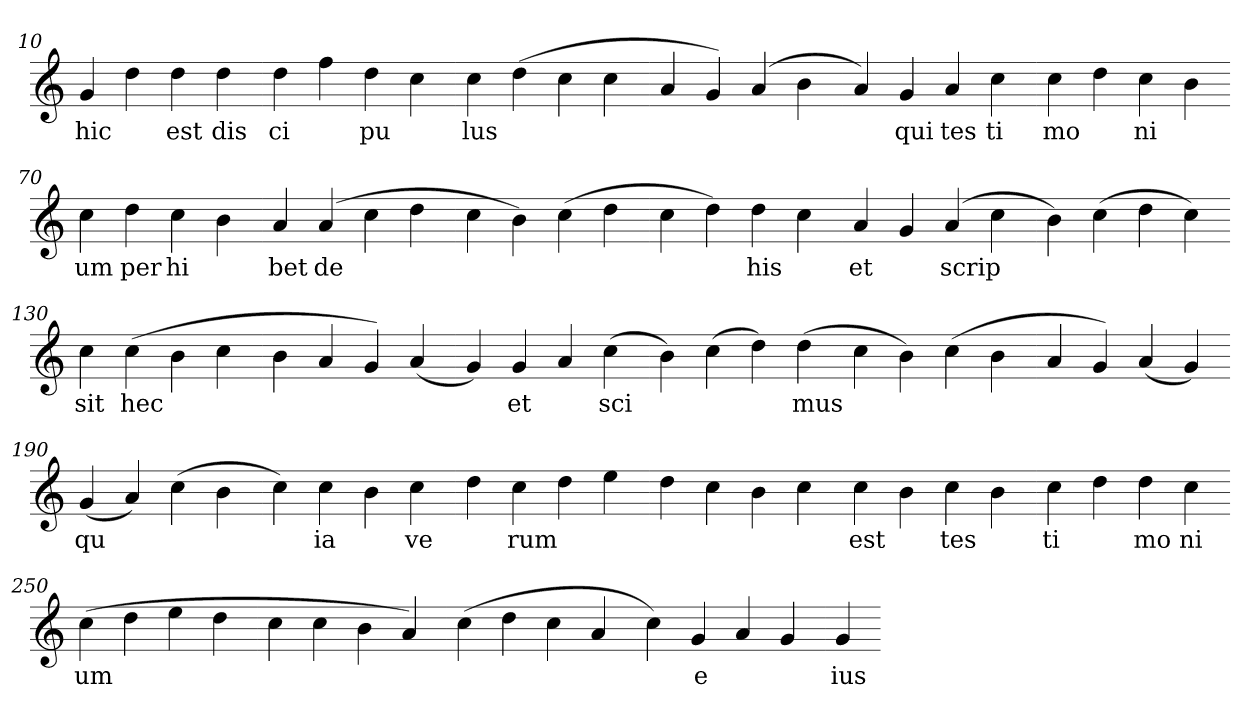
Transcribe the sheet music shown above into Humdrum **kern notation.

**kern	**text
*part1	*part1
*staff1	*staff1
*clefG2	*
=10.	=10.
4g	hic
4dd	.
4dd	est
4dd	dis
=20.-	=20.-
4dd	ci
4ff	.
4dd	pu
4cc	.
=30.-	=30.-
4cc	lus
(>4dd	.
4cc	.
4cc	.
=40.-	=40.-
4a	.
4g)	.
(>4a	.
4b	.
=50.-	=50.-
4a)	.
4g	qui
4a	tes
4cc	ti
=60.-	=60.-
4cc	mo
4dd	.
4cc	ni
4b	.
=70.-	=70.-
4cc	um
4dd	per
4cc	hi
4b	.
=80.-	=80.-
4a	bet
(>4a	de
4cc	.
4dd	.
=90.-	=90.-
4cc	.
4b)	.
(>4cc	.
4dd	.
=100.-	=100.-
4cc	.
4dd)	.
4dd	his
4cc	.
=110.-	=110.-
4a	et
4g	.
(>4a	scrip
4cc	.
=120.-	=120.-
4b)	.
(>4cc	.
4dd	.
4cc)	.
=130.-	=130.-
4cc	sit
(>4cc	hec
4b	.
4cc	.
=140.-	=140.-
4b	.
4a	.
4g)	.
(>4a	.
=150.-	=150.-
4g)	.
4g	et
4a	.
(>4cc	sci
=160.-	=160.-
4b)	.
(>4cc	.
4dd)	.
(>4dd	mus
=170.-	=170.-
4cc	.
4b)	.
(>4cc	.
4b	.
=180.-	=180.-
4a	.
4g)	.
(>4a	.
4g)	.
=190.-	=190.-
(>4g	qu
4a)	.
(>4cc	.
4b	.
=200.-	=200.-
4cc)	.
4cc	ia
4b	.
4cc	ve
=210.-	=210.-
4dd	.
4cc	rum
4dd	.
4ee	.
=220.-	=220.-
4dd	.
4cc	.
4b	.
4cc	.
=230.-	=230.-
4cc	est
4b	.
4cc	tes
4b	.
=240.-	=240.-
4cc	ti
4dd	.
4dd	mo
4cc	ni
=250.-	=250.-
(>4cc	um
4dd	.
4ee	.
4dd	.
=260.-	=260.-
4cc	.
4cc	.
4b	.
4a)	.
=270.-	=270.-
(>4cc	.
4dd	.
4cc	.
4a	.
=280.-	=280.-
4cc)	.
4g	e
4a	.
4g	.
=290.-	=290.-
4g	ius
=-	=-
*-	*-
